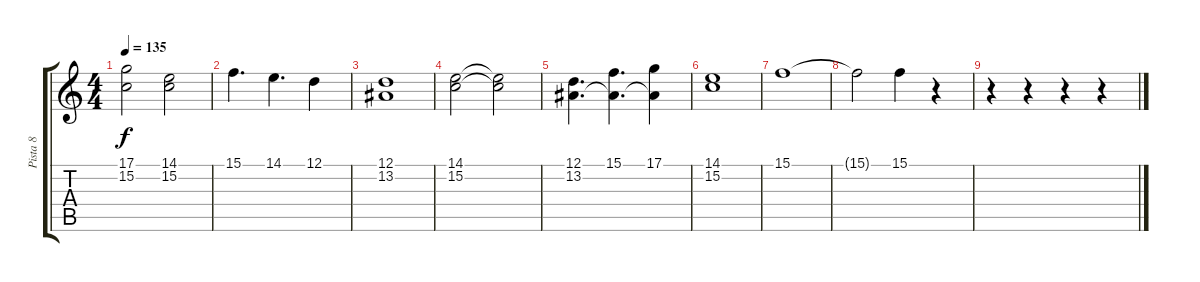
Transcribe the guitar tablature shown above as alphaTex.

\track ("Pista 8" "Pista 8") {instrument stringensemble1}
\staff {score tabs}
\tuning (D4 A3 F3 C3 G2 D2) {hide}
\ts (4 4)
\tempo 135
\clef g2
\ks c
(17.1 15.2).2{dy f} (14.1 15.2).2 |
15.1.4{d} 14.1.4{d} 12.1.4 |
(12.1 13.2).1 |
(14.1 15.2).2 (14.1{t} 15.2{t}).2 |
(12.1 13.2).4{d} (15.1 13.2{t}).4{d} (17.1 13.2{t}).4 |
(14.1 15.2).1 |
15.1.1 |
15.1{t}.2 15.1.4 r.4 |
r.4 r.4 r.4 r.4
